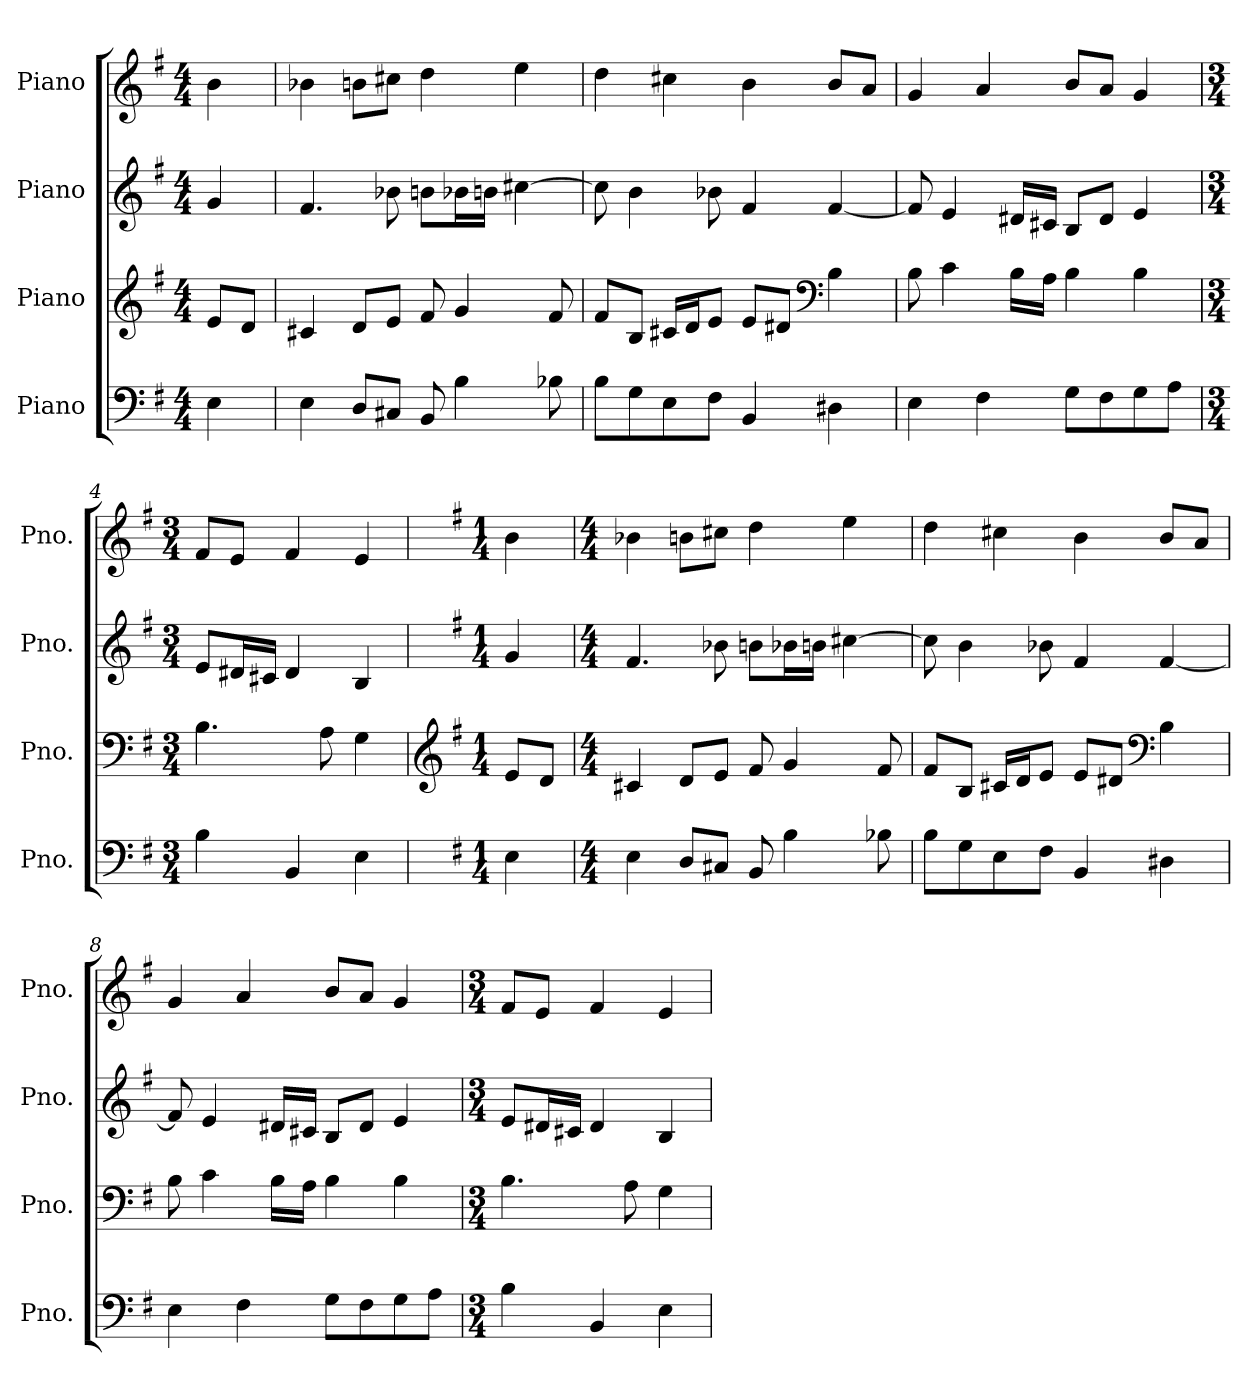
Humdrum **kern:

**kern	**kern	**kern	**kern
*part4	*part3	*part2	*part1
*staff4	*staff3	*staff2	*staff1
*I"Piano	*I"Piano	*I"Piano	*I"Piano
*I'Pno.	*I'Pno.	*I'Pno.	*I'Pno.
*clefF4	*clefG2	*clefG2	*clefG2
*k[f#]	*k[f#]	*k[f#]	*k[f#]
*M4/4	*M4/4	*M4/4	*M4/4
*MM120	*MM120	*MM120	*MM120
=	=	=	=
4E\	8e/L	4g/	4b\
.	8d/J	.	.
=1	=1	=1	=1
4E\	4c#X/	4.f#/	4b-X\
8D/L	8d/L	.	8bn\L
8C#X/J	8e/J	8b-X\	8cc#X\J
8BB/	8f#/	8bn\L	4dd\
4B\	4g/	16b-X\L	.
.	.	16bn\JJ	.
.	.	[4cc#X\	4ee\
8B-X\	8f#/	.	.
=2	=2	=2	=2
8B\L	8f#/L	8cc#\]	4dd\
8G\	8B/J	4b\	.
8E\	16c#X/LL	.	4cc#X\
.	16d/J	.	.
8F#\J	8e/J	8b-X\	.
4BB/	8e/L	4f#/	4b\
.	8d#X/J	.	.
*	*clefF4	*	*
4D#X\	4B\	[4f#/	8b/L
.	.	.	8a/J
=3	=3	=3	=3
4E\	8B\	8f#/]	4g/
.	4c\	4e/	.
4F#\	.	.	4a/
.	16B\LL	16d#X/LL	.
.	16A\JJ	16c#X/JJ	.
8G\L	4B\	8B/L	8b/L
8F#\	.	8d#/J	8a/J
8G\	4B\	4e/	4g/
8A\J	.	.	.
!!LO:LB:g=z
=4	=4	=4	=4
*M3/4	*M3/4	*M3/4	*M3/4
4B\	4.B\	8e/L	8f#/L
.	.	16d#X/L	8e/J
.	.	16c#X/JJ	.
4BB/	.	4d#/	4f#/
.	8A\	.	.
4E\	4G\	4B/	4e/
=5	=5	=5	=5
*	*clefG2	*	*
*k[f#]	*k[f#]	*k[f#]	*k[f#]
*M1/4	*M1/4	*M1/4	*M1/4
4E\	8e/L	4g/	4b\
.	8d/J	.	.
=6	=6	=6	=6
*M4/4	*M4/4	*M4/4	*M4/4
4E\	4c#X/	4.f#/	4b-X\
8D/L	8d/L	.	8bn\L
8C#X/J	8e/J	8b-X\	8cc#X\J
8BB/	8f#/	8bn\L	4dd\
4B\	4g/	16b-X\L	.
.	.	16bn\JJ	.
.	.	[4cc#X\	4ee\
8B-X\	8f#/	.	.
=7	=7	=7	=7
8B\L	8f#/L	8cc#\]	4dd\
8G\	8B/J	4b\	.
8E\	16c#X/LL	.	4cc#X\
.	16d/J	.	.
8F#\J	8e/J	8b-X\	.
4BB/	8e/L	4f#/	4b\
.	8d#X/J	.	.
*	*clefF4	*	*
4D#X\	4B\	[4f#/	8b/L
.	.	.	8a/J
!!LO:LB:g=z
=8	=8	=8	=8
4E\	8B\	8f#/]	4g/
.	4c\	4e/	.
4F#\	.	.	4a/
.	16B\LL	16d#X/LL	.
.	16A\JJ	16c#X/JJ	.
8G\L	4B\	8B/L	8b/L
8F#\	.	8d#/J	8a/J
8G\	4B\	4e/	4g/
8A\J	.	.	.
=9	=9	=9	=9
*M3/4	*M3/4	*M3/4	*M3/4
4B\	4.B\	8e/L	8f#/L
.	.	16d#X/L	8e/J
.	.	16c#X/JJ	.
4BB/	.	4d#/	4f#/
.	8A\	.	.
4E\	4G\	4B/	4e/
=	=	=	=
*-	*-	*-	*-
